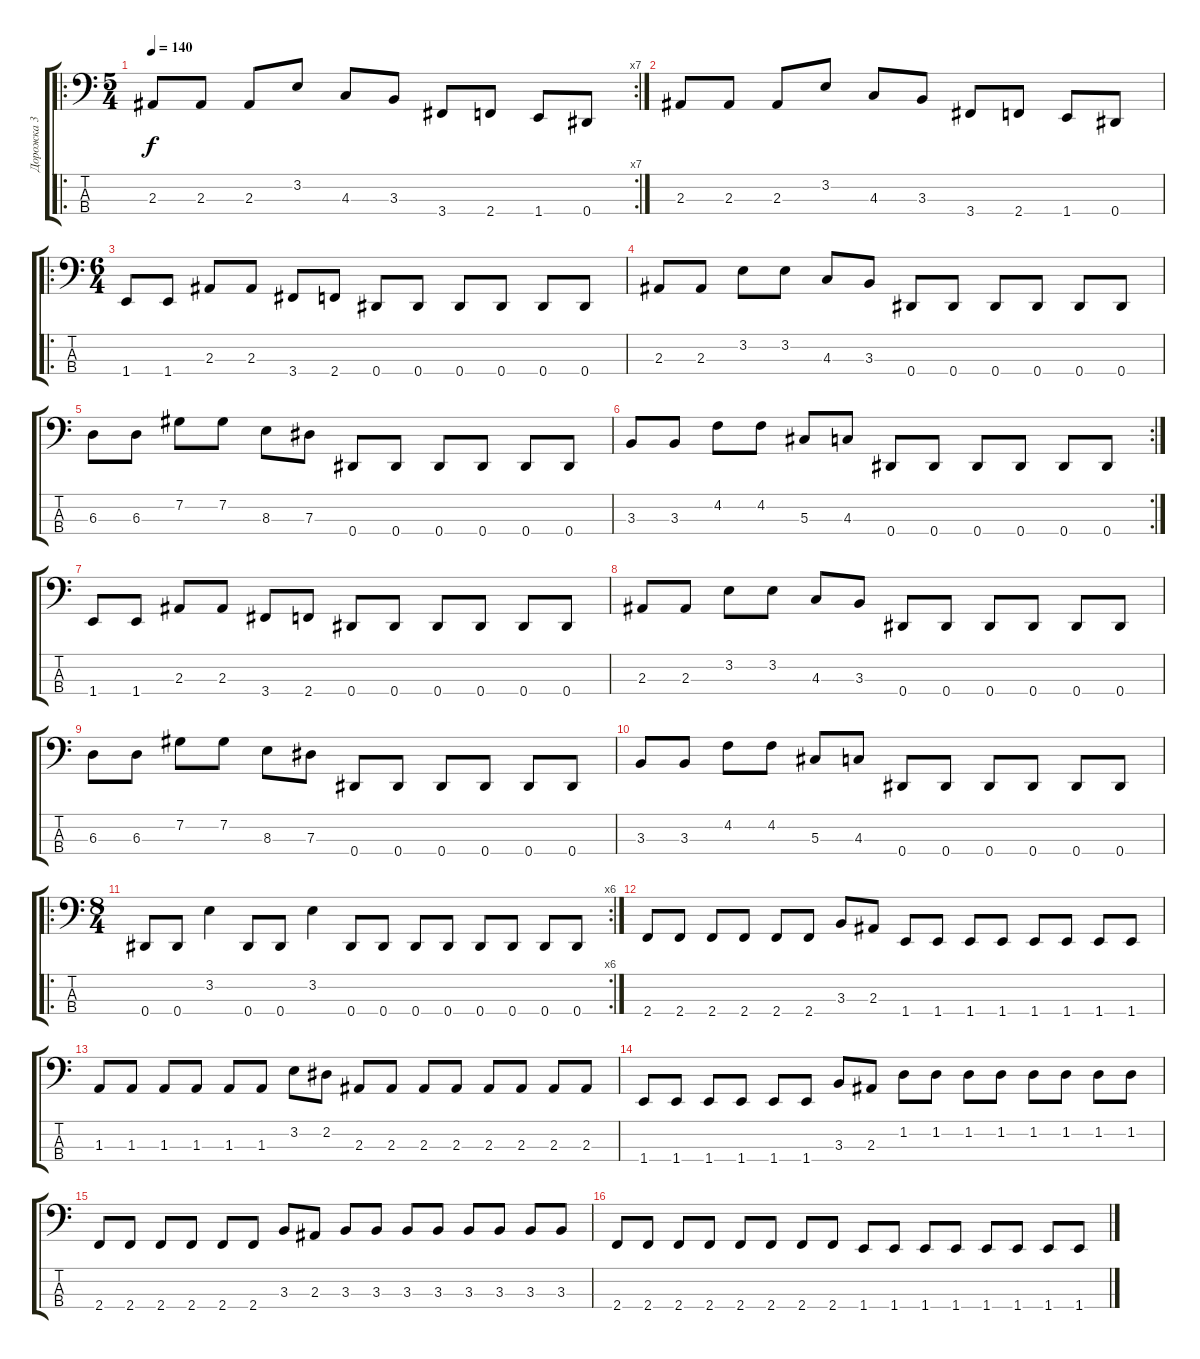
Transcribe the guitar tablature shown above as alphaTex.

\track ("Дорожка 3" "Дорожка 3") {instrument electricbassfinger}
\staff {score tabs}
\tuning (Gb2 Db2 Ab1 Eb1) {hide}
\ro
\rc 7
\ts (5 4)
\tempo 140
\clef f4
\ks c
2.3.8{dy f} 2.3.8 2.3.8 3.2.8 4.3.8 3.3.8 3.4.8 2.4.8 1.4.8 0.4.8 |
2.3.8 2.3.8 2.3.8 3.2.8 4.3.8 3.3.8 3.4.8 2.4.8 1.4.8 0.4.8 |
\ro
\ts (6 4)
1.4.8 1.4.8 2.3.8 2.3.8 3.4.8 2.4.8 0.4.8 0.4.8 0.4.8 0.4.8 0.4.8 0.4.8 |
2.3.8 2.3.8 3.2.8 3.2.8 4.3.8 3.3.8 0.4.8 0.4.8 0.4.8 0.4.8 0.4.8 0.4.8 |
6.3.8 6.3.8 7.2.8 7.2.8 8.3.8 7.3.8 0.4.8 0.4.8 0.4.8 0.4.8 0.4.8 0.4.8 |
\rc 2
3.3.8 3.3.8 4.2.8 4.2.8 5.3.8 4.3.8 0.4.8 0.4.8 0.4.8 0.4.8 0.4.8 0.4.8 |
1.4.8 1.4.8 2.3.8 2.3.8 3.4.8 2.4.8 0.4.8 0.4.8 0.4.8 0.4.8 0.4.8 0.4.8 |
2.3.8 2.3.8 3.2.8 3.2.8 4.3.8 3.3.8 0.4.8 0.4.8 0.4.8 0.4.8 0.4.8 0.4.8 |
6.3.8 6.3.8 7.2.8 7.2.8 8.3.8 7.3.8 0.4.8 0.4.8 0.4.8 0.4.8 0.4.8 0.4.8 |
3.3.8 3.3.8 4.2.8 4.2.8 5.3.8 4.3.8 0.4.8 0.4.8 0.4.8 0.4.8 0.4.8 0.4.8 |
\ro
\rc 6
\ts (8 4)
0.4.8 0.4.8 3.2.4 0.4.8 0.4.8 3.2.4 0.4.8 0.4.8 0.4.8 0.4.8 0.4.8 0.4.8 0.4.8 0.4.8 |
2.4.8 2.4.8 2.4.8 2.4.8 2.4.8 2.4.8 3.3.8 2.3.8 1.4.8 1.4.8 1.4.8 1.4.8 1.4.8 1.4.8 1.4.8 1.4.8 |
1.3.8 1.3.8 1.3.8 1.3.8 1.3.8 1.3.8 3.2.8 2.2.8 2.3.8 2.3.8 2.3.8 2.3.8 2.3.8 2.3.8 2.3.8 2.3.8 |
1.4.8 1.4.8 1.4.8 1.4.8 1.4.8 1.4.8 3.3.8 2.3.8 1.2.8 1.2.8 1.2.8 1.2.8 1.2.8 1.2.8 1.2.8 1.2.8 |
2.4.8 2.4.8 2.4.8 2.4.8 2.4.8 2.4.8 3.3.8 2.3.8 3.3.8 3.3.8 3.3.8 3.3.8 3.3.8 3.3.8 3.3.8 3.3.8 |
2.4.8 2.4.8 2.4.8 2.4.8 2.4.8 2.4.8 2.4.8 2.4.8 1.4.8 1.4.8 1.4.8 1.4.8 1.4.8 1.4.8 1.4.8 1.4.8
